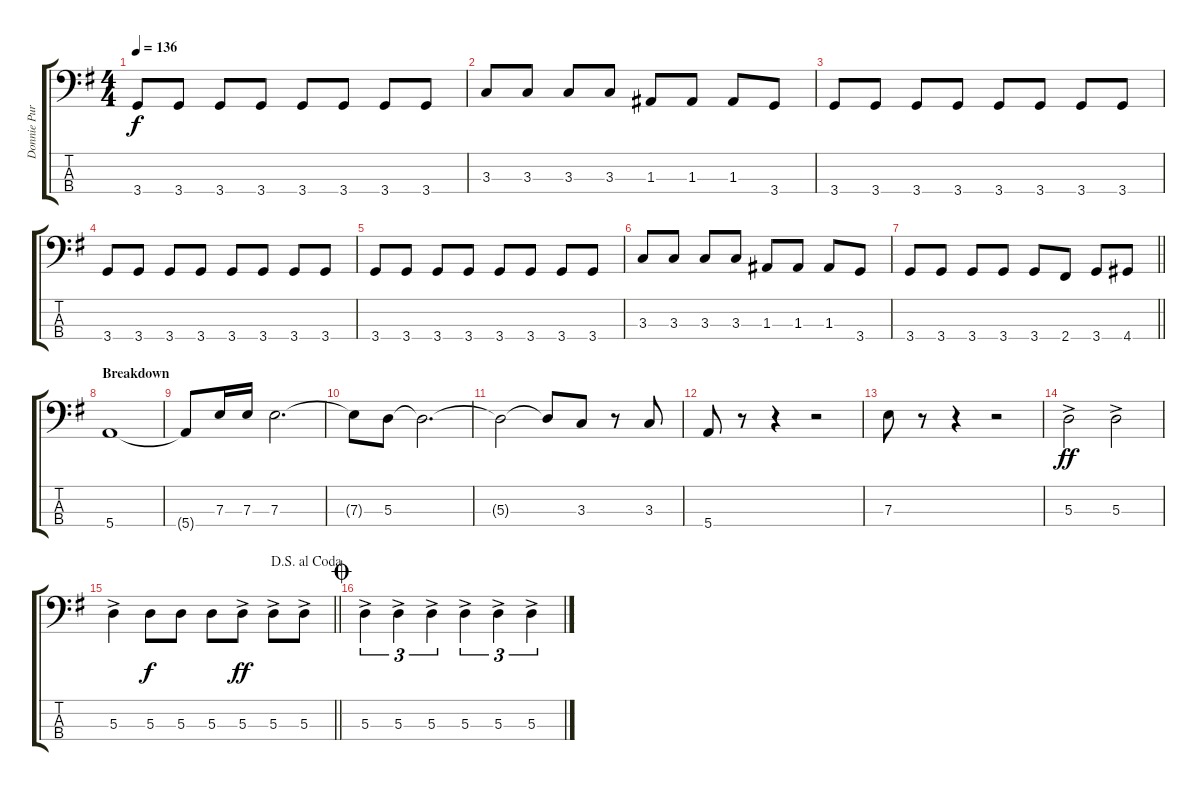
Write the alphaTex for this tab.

\track ("Donnie Purnell" "Donnie Pur") {instrument electricbassfinger}
\staff {score tabs}
\tuning (G2 D2 A1 E1) {hide}
\ts (4 4)
\tempo 136
\clef f4
\ks g
3.4.8{dy f} 3.4.8 3.4.8 3.4.8 3.4.8 3.4.8 3.4.8 3.4.8 |
3.3.8 3.3.8 3.3.8 3.3.8 1.3.8 1.3.8 1.3.8 3.4.8 |
3.4.8 3.4.8 3.4.8 3.4.8 3.4.8 3.4.8 3.4.8 3.4.8 |
3.4.8 3.4.8 3.4.8 3.4.8 3.4.8 3.4.8 3.4.8 3.4.8 |
3.4.8 3.4.8 3.4.8 3.4.8 3.4.8 3.4.8 3.4.8 3.4.8 |
3.3.8 3.3.8 3.3.8 3.3.8 1.3.8 1.3.8 1.3.8 3.4.8 |
\barLineRight lightlight
3.4.8 3.4.8 3.4.8 3.4.8 3.4.8 2.4.8 3.4.8 4.4.8 |
\section ("" "Breakdown")
5.4.1 |
5.4{t}.8 7.3.16 7.3.16 7.3.2{d} |
7.3{t}.8 5.3.8 5.3{t}.2{d} |
5.3{t}.2 5.3{t}.8 3.3.8 r.8 3.3.8 |
5.4.8 r.8 r.4 r.2 |
7.3.8 r.8 r.4 r.2 |
5.3{ac}.2{dy ff} 5.3{ac}.2 |
\jump dalsegnoalcoda
\barLineRight lightlight
5.3{ac}.4 5.3.8{dy f} 5.3.8 5.3.8 5.3{ac}.8{dy ff} 5.3{ac}.8 5.3{ac}.8 |
\jump coda
5.3{ac}.4{tu (3 2)} 5.3{ac}.4{tu (3 2)} 5.3{ac}.4{tu (3 2)} 5.3{ac}.4{tu (3 2)} 5.3{ac}.4{tu (3 2)} 5.3{ac}.4{tu (3 2)}
